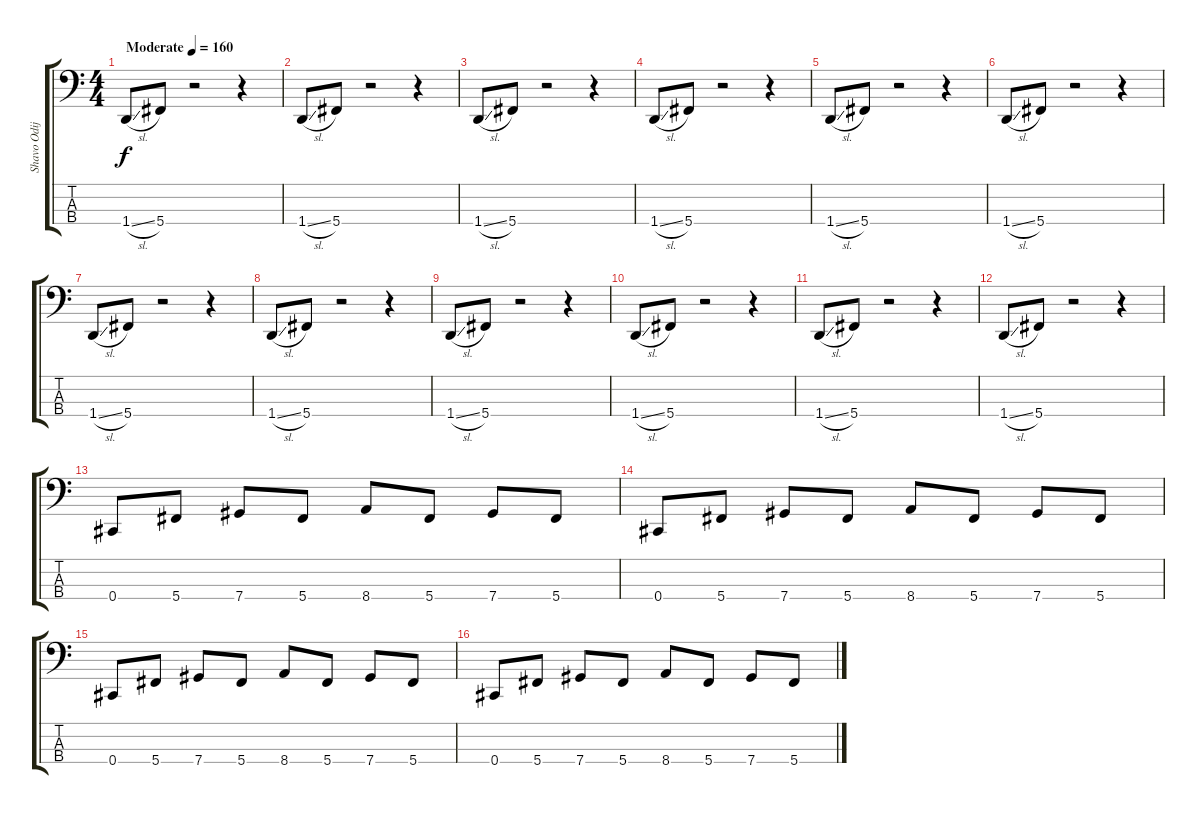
\track ("Shavo Odijian - Bass" "Shavo Odij") {instrument electricbassfinger}
\staff {score tabs}
\tuning (Gb2 Db2 Ab1 Db1) {hide}
\ts (4 4)
\tempo (160 "Moderate")
\clef f4
\ks c
1.4{sl}.8{dy f instrument electricbassfinger} 5.4.8 r.2 r.4 |
1.4{sl}.8 5.4.8 r.2 r.4 |
1.4{sl}.8 5.4.8 r.2 r.4 |
1.4{sl}.8 5.4.8 r.2 r.4 |
1.4{sl}.8 5.4.8 r.2 r.4 |
1.4{sl}.8 5.4.8 r.2 r.4 |
1.4{sl}.8 5.4.8 r.2 r.4 |
1.4{sl}.8 5.4.8 r.2 r.4 |
1.4{sl}.8 5.4.8 r.2 r.4 |
1.4{sl}.8 5.4.8 r.2 r.4 |
1.4{sl}.8 5.4.8 r.2 r.4 |
1.4{sl}.8 5.4.8 r.2 r.4 |
0.4.8 5.4.8 7.4.8 5.4.8 8.4.8 5.4.8 7.4.8 5.4.8 |
0.4.8 5.4.8 7.4.8 5.4.8 8.4.8 5.4.8 7.4.8 5.4.8 |
0.4.8 5.4.8 7.4.8 5.4.8 8.4.8 5.4.8 7.4.8 5.4.8 |
0.4.8 5.4.8 7.4.8 5.4.8 8.4.8 5.4.8 7.4.8 5.4.8
